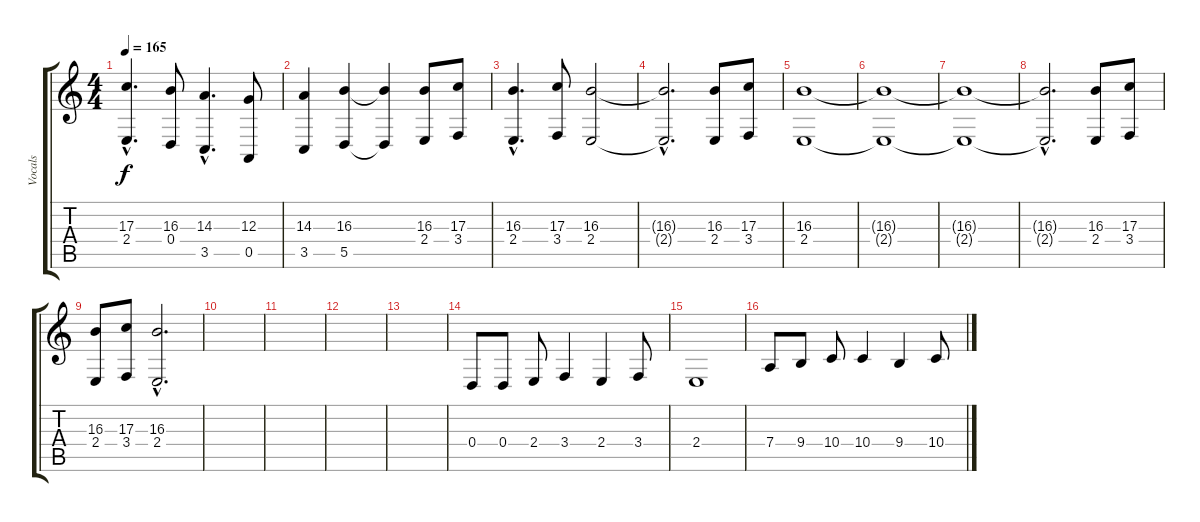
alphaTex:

\track ("Vocals" "Vocals") {instrument clarinet}
\staff {score tabs}
\tuning (E4 B3 G3 D3 A2 E2) {hide}
\ts (4 4)
\tempo 165
\clef g2
\ks c
(17.3{hac} 2.4{hac}).4{d dy f} (16.3 0.4).8 (14.3{hac} 3.5{hac}).4{d} (12.3 0.5).8 |
(14.3 3.5).4 (16.3 5.5).4 (16.3{t} 5.5{t}).4 (16.3 2.4).8 (17.3 3.4).8 |
(16.3{hac} 2.4{hac}).4{d} (17.3 3.4).8 (16.3 2.4).2 |
(16.3{hac t} 2.4{hac t}).2{d} (16.3 2.4).8 (17.3 3.4).8 |
(16.3 2.4).1 |
(16.3{t} 2.4{t}).1 |
(16.3{t} 2.4{t}).1 |
(16.3{hac t} 2.4{hac t}).2{d} (16.3 2.4).8 (17.3 3.4).8 |
(16.3 2.4).8 (17.3 3.4).8 (16.3{hac} 2.4{hac}).2{d} |
|
|
|
|
0.4.8 0.4.8 2.4.8 3.4.4 2.4.4 3.4.8 |
2.4.1 |
7.4.8 9.4.8 10.4.8 10.4.4 9.4.4 10.4.8
